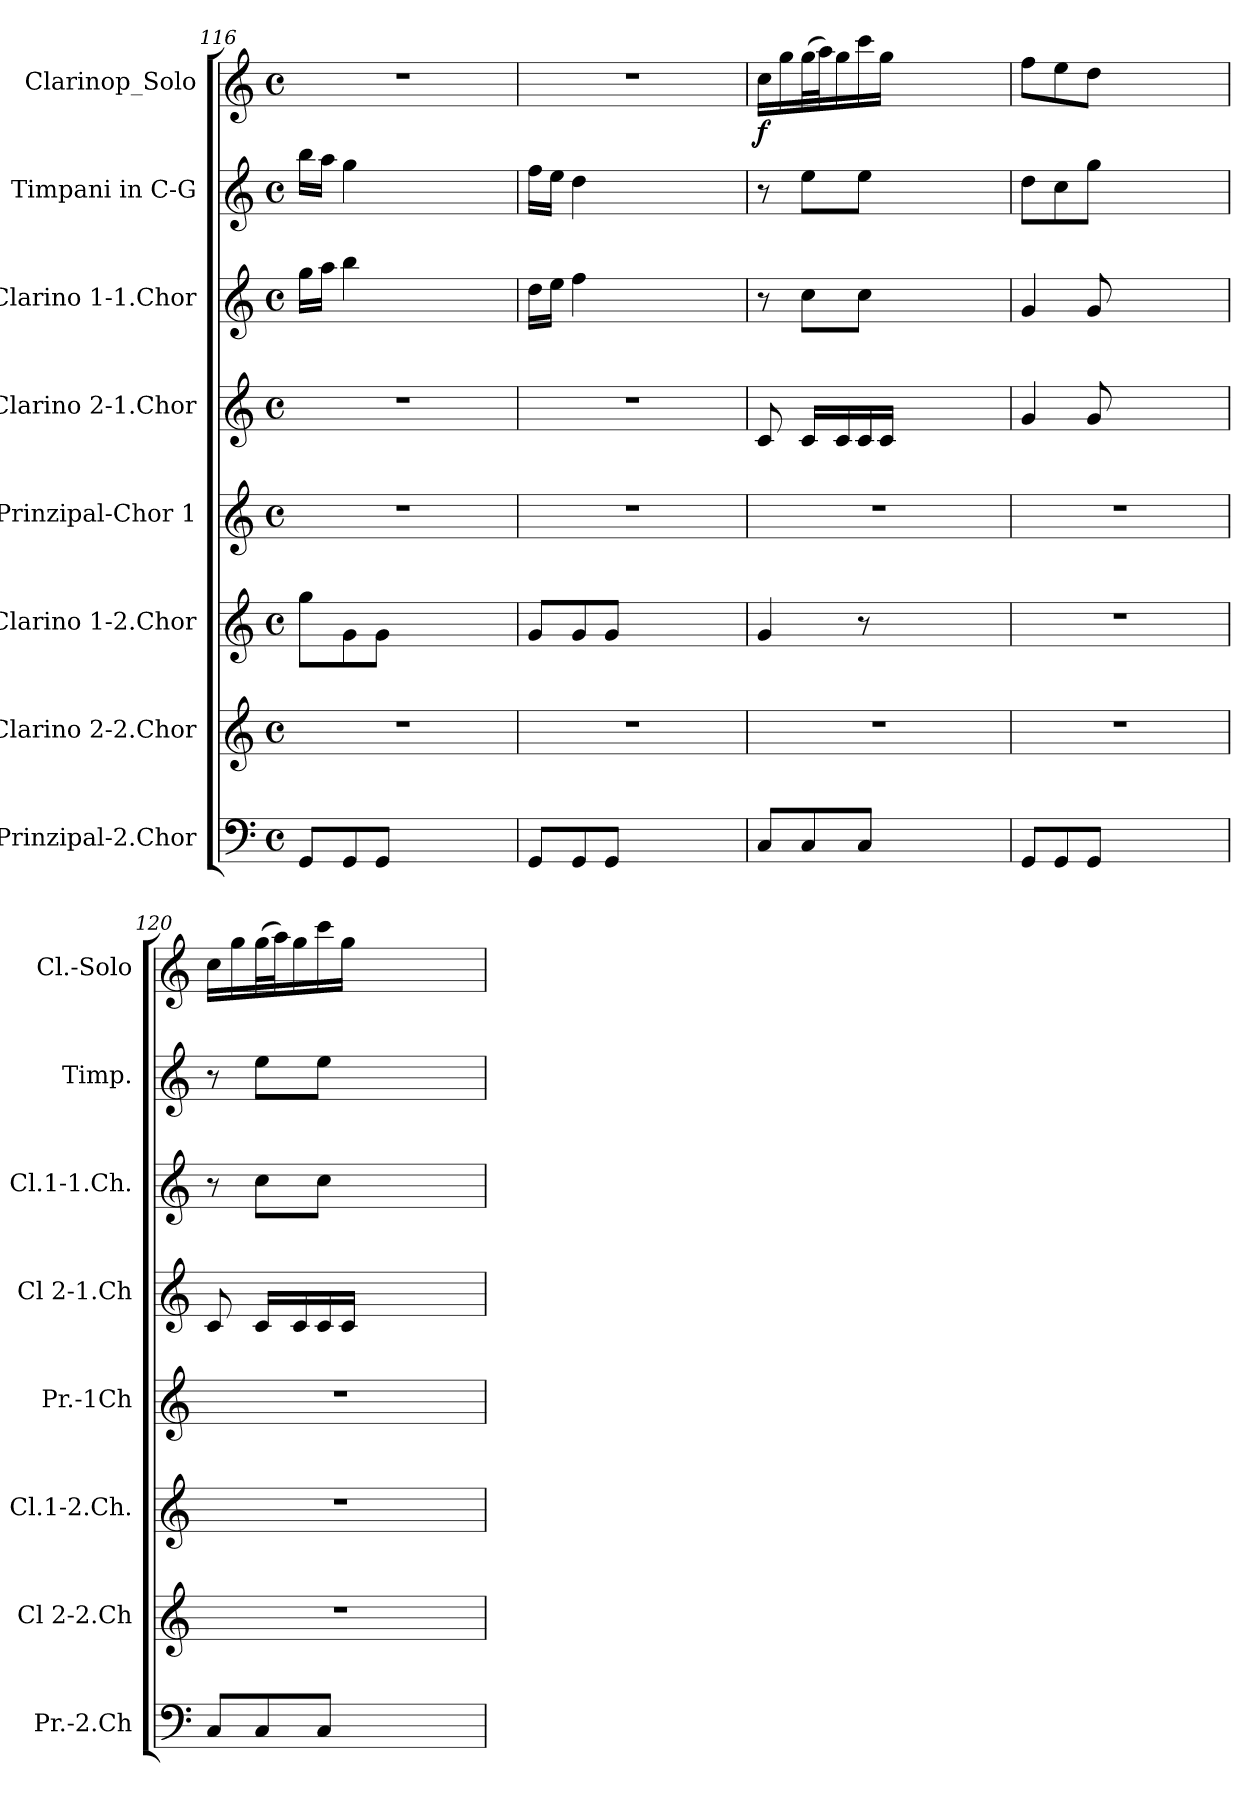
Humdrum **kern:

**kern	**kern	**kern	**kern	**kern	**kern	**kern	**kern	**dynam
*part8	*part7	*part6	*part5	*part4	*part3	*part2	*part1	*part1
*staff8	*staff7	*staff6	*staff5	*staff4	*staff3	*staff2	*staff1	*staff1
*I"Prinzipal-2.Chor	*I"Clarino 2-2.Chor	*I"Clarino 1-2.Chor	*I"Prinzipal-Chor 1	*I"Clarino 2-1.Chor	*I"Clarino 1-1.Chor	*I"Timpani in C-G	*I"Clarinop_Solo	*
*I'Pr.-2.Ch	*I'Cl 2-2.Ch	*I'Cl.1-2.Ch.	*I'Pr.-1Ch	*I'Cl 2-1.Ch	*I'Cl.1-1.Ch.	*I'Timp.	*I'Cl.-Solo	*
*clefF4	*clefG2	*clefG2	*clefG2	*clefG2	*clefG2	*clefG2	*clefG2	*
*	*	*ITrd1c2	*ITrd1c2	*	*ITrd1c2	*ITrd1c2	*	*
*k[]	*k[]	*k[b-e-]	*k[b-e-]	*k[]	*k[b-e-]	*k[b-e-]	*k[]	*
*C:	*C:	*B-:	*B-:	*C:	*B-:	*B-:	*C:	*
*M4/4	*M4/4	*M4/4	*M4/4	*M4/4	*M4/4	*M4/4	*M4/4	*
*met(c)	*met(c)	*met(c)	*met(c)	*met(c)	*met(c)	*met(c)	*met(c)	*
=116	=116	=116	=116	=116	=116	=116	=116	=116
8GGL	1r	8ffL	1r	1r	16ffLL	16aaLL	1r	.
.	.	.	.	.	16ggJJ	16ggJJ	.	.
8GG	.	8f	.	.	4aa	4ff	.	.
8GGJ	.	8fJ	.	.	.	.	.	.
2ryy	.	2ryy	.	.	2ryy	2ryy	.	.
8ryy	.	8ryy	.	.	8ryy	8ryy	.	.
=117	=117	=117	=117	=117	=117	=117	=117	=117
8GGL	1r	8fL	1r	1r	16ccLL	16ee-LL	1r	.
.	.	.	.	.	16ddJJ	16ddJJ	.	.
8GG	.	8f	.	.	4ee-	4cc	.	.
8GGJ	.	8fJ	.	.	.	.	.	.
2ryy	.	2ryy	.	.	2ryy	2ryy	.	.
8ryy	.	8ryy	.	.	8ryy	8ryy	.	.
!!LO:LB:g=z
=118	=118	=118	=118	=118	=118	=118	=118	=118
!	!	!	!	!	!	!	!	!LO:DY:b
8CL	1r	4f	1r	8c	8r	8r	16ccLL	f
.	.	.	.	.	.	.	16gg	.
8C	.	.	.	16cLL	8b-L	8ddL	(>32ggL	.
.	.	.	.	.	.	.	32aaJ)	.
.	.	.	.	16c	.	.	16gg	.
8CJ	.	8r	.	16c	8b-J	8ddJ	16ccc	.
.	.	.	.	16cJJ	.	.	16ggJJ	.
2ryy	.	2ryy	.	2ryy	2ryy	2ryy	2ryy	.
8ryy	.	8ryy	.	8ryy	8ryy	8ryy	8ryy	.
=119	=119	=119	=119	=119	=119	=119	=119	=119
8GGL	1r	1r	1r	4g	4f	8ccL	8ffL	.
8GG	.	.	.	.	.	8b-	8ee	.
8GGJ	.	.	.	8g	8f	8ffJ	8ddJ	.
2ryy	.	.	.	2ryy	2ryy	2ryy	2ryy	.
8ryy	.	.	.	8ryy	8ryy	8ryy	8ryy	.
=120	=120	=120	=120	=120	=120	=120	=120	=120
8CL	1r	1r	1r	8c	8r	8r	16ccLL	.
.	.	.	.	.	.	.	16gg	.
8C	.	.	.	16cLL	8b-L	8ddL	(>32ggL	.
.	.	.	.	.	.	.	32aaJ)	.
.	.	.	.	16c	.	.	16gg	.
8CJ	.	.	.	16c	8b-J	8ddJ	16ccc	.
.	.	.	.	16cJJ	.	.	16ggJJ	.
2ryy	.	.	.	2ryy	2ryy	2ryy	2ryy	.
8ryy	.	.	.	8ryy	8ryy	8ryy	8ryy	.
=	=	=	=	=	=	=	=	=
*-	*-	*-	*-	*-	*-	*-	*-	*-
